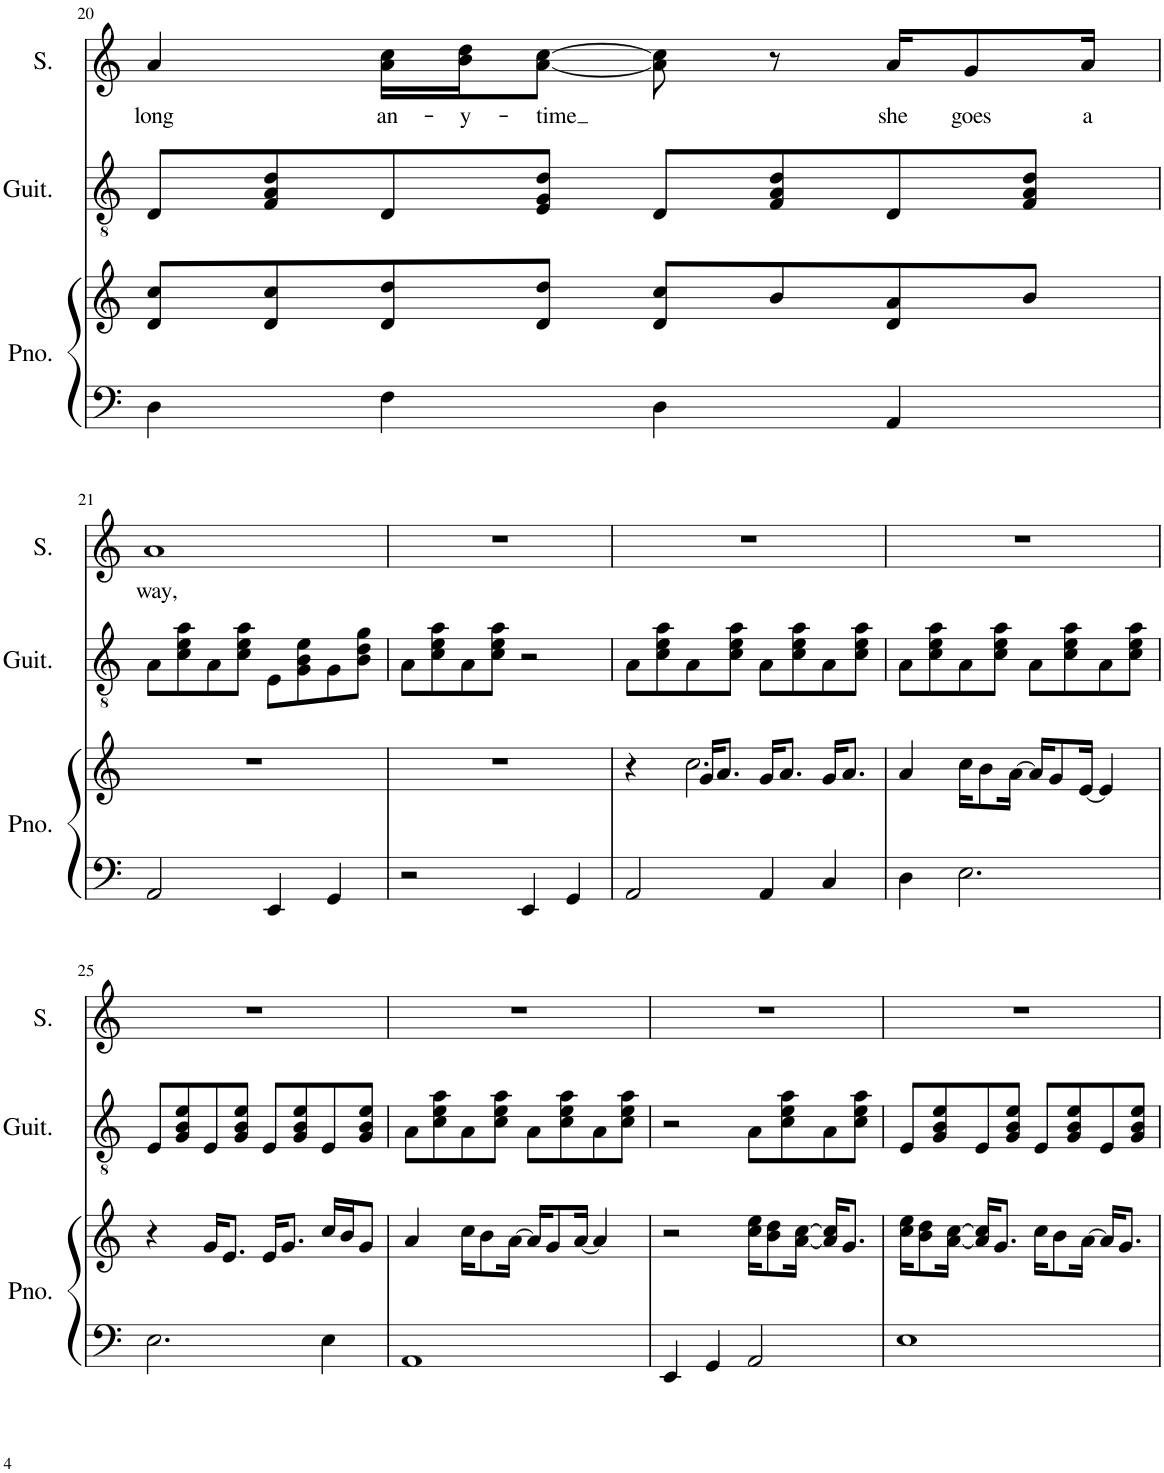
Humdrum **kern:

**kern	**kern	**kern	**kern	**text
*part3	*part3	*part2	*part1	*part1
*staff4	*staff3	*staff2	*staff1	*staff1
*I"Piano	*	*I"Acoustic Guitar	*I"Soprano	*
*I'Pno.	*	*I'Guit.	*I'S.	*
!!LO:PB:g=z
*clefF4	*clefG2	*clefGv2	*clefG2	*
*k[]	*k[]	*k[]	*k[]	*
*M4/4	*M4/4	*M4/4	*M4/4	*
=20	=20	=20	=20	=20
*	*^	*	*	*
!	!	!	!	!	!LO:LY:b
4D\	8d/ 8cc/L	2ryy	8D/L	4a/	long
.	8d/ 8cc/	.	8F/ 8A/ 8d/	.	.
!	!	!	!	!	!LO:LY:b
4F\	8d/ 8dd/	.	8D/	16a\ 16cc\LL	an-
!	!	!	!	!	!LO:LY:b
.	.	.	.	16b\ 16dd\J	-y-
!	!	!	!	!	!LO:LY:b
.	8d/ 8dd/J	.	8E/ 8G/ 8d/J	[8a\ [8cc\J	-time
4D\	4d/	8cc/L	8D/L	8a\] 8cc\]	.
.	.	8b/	8F/ 8A/ 8d/	8r	.
!	!	!	!	!	!LO:LY:b
4AA/	4d/	8a/	8D/	16a/KL	she
!	!	!	!	!	!LO:LY:b
.	.	.	.	8g/	goes
.	.	8b/J	8F/ 8A/ 8d/J	.	.
!	!	!	!	!	!LO:LY:b
.	.	.	.	16a/Jk	a
*	*v	*v	*	*	*
!!LO:LB:g=z
=21	=21	=21	=21	=21
!	!	!	!	!LO:LY:b
2AA/	1r	8A\L	1a	way,
.	.	8c\ 8e\ 8a\	.	.
.	.	8A\	.	.
.	.	8c\ 8e\ 8a\J	.	.
4EE/	.	8E\L	.	.
.	.	8G\ 8B\ 8e\	.	.
4GG/	.	8G\	.	.
.	.	8B\ 8d\ 8g\J	.	.
=22	=22	=22	=22	=22
2r	1r	8A\L	1r	.
.	.	8c\ 8e\ 8a\	.	.
.	.	8A\	.	.
.	.	8c\ 8e\ 8a\J	.	.
4EE/	.	2r	.	.
4GG/	.	.	.	.
=23	=23	=23	=23	=23
*	*^	*	*	*
2AA/	4r	4ryy	8A\L	1r	.
.	.	.	8c\ 8e\ 8a\	.	.
.	16g/KL	2.cc\	8A\	.	.
.	8.a/J	.	.	.	.
.	.	.	8c\ 8e\ 8a\J	.	.
4AA/	16g/KL	.	8A\L	.	.
.	8.a/J	.	.	.	.
.	.	.	8c\ 8e\ 8a\	.	.
4C/	16g/KL	.	8A\	.	.
.	8.a/J	.	.	.	.
.	.	.	8c\ 8e\ 8a\J	.	.
*	*v	*v	*	*	*
=24	=24	=24	=24	=24
4D\	4a/	8A\L	1r	.
.	.	8c\ 8e\ 8a\	.	.
2.E\	16cc\KL	8A\	.	.
.	8b\	.	.	.
.	.	8c\ 8e\ 8a\J	.	.
.	[16a\Jk	.	.	.
.	16a/KL]	8A\L	.	.
.	8g/	.	.	.
.	.	8c\ 8e\ 8a\	.	.
.	[16e/Jk	.	.	.
.	4e/]	8A\	.	.
.	.	8c\ 8e\ 8a\J	.	.
!!LO:LB:g=z
=25	=25	=25	=25	=25
2.E\	4r	8E/L	1r	.
.	.	8G/ 8B/ 8e/	.	.
.	16g/KL	8E/	.	.
.	8.e/J	.	.	.
.	.	8G/ 8B/ 8e/J	.	.
.	16e/KL	8E/L	.	.
.	8.g/J	.	.	.
.	.	8G/ 8B/ 8e/	.	.
4E\	16cc/LL	8E/	.	.
.	16b/J	.	.	.
.	8g/J	8G/ 8B/ 8e/J	.	.
=26	=26	=26	=26	=26
1AA	4a/	8A\L	1r	.
.	.	8c\ 8e\ 8a\	.	.
.	16cc\KL	8A\	.	.
.	8b\	.	.	.
.	.	8c\ 8e\ 8a\J	.	.
.	[16a\Jk	.	.	.
.	16a/KL]	8A\L	.	.
.	8g/	.	.	.
.	.	8c\ 8e\ 8a\	.	.
.	[16a/Jk	.	.	.
.	4a/]	8A\	.	.
.	.	8c\ 8e\ 8a\J	.	.
=27	=27	=27	=27	=27
4EE/	2r	2r	1r	.
4GG/	.	.	.	.
2AA/	16cc\ 16ee\KL	8A\L	.	.
.	8b\ 8dd\	.	.	.
.	.	8c\ 8e\ 8a\	.	.
.	[16a\ [16cc\Jk	.	.	.
.	16a/] 16cc/]KL	8A\	.	.
.	8.g/J	.	.	.
.	.	8c\ 8e\ 8a\J	.	.
=28	=28	=28	=28	=28
1E	16cc\ 16ee\KL	8E/L	1r	.
.	8b\ 8dd\	.	.	.
.	.	8G/ 8B/ 8e/	.	.
.	[16a\ [16cc\Jk	.	.	.
.	16a/] 16cc/]KL	8E/	.	.
.	8.g/J	.	.	.
.	.	8G/ 8B/ 8e/J	.	.
.	16cc\KL	8E/L	.	.
.	8b\	.	.	.
.	.	8G/ 8B/ 8e/	.	.
.	[16a\Jk	.	.	.
.	16a/KL]	8E/	.	.
.	8.g/J	.	.	.
.	.	8G/ 8B/ 8e/J	.	.
=	=	=	=	=
*-	*-	*-	*-	*-
